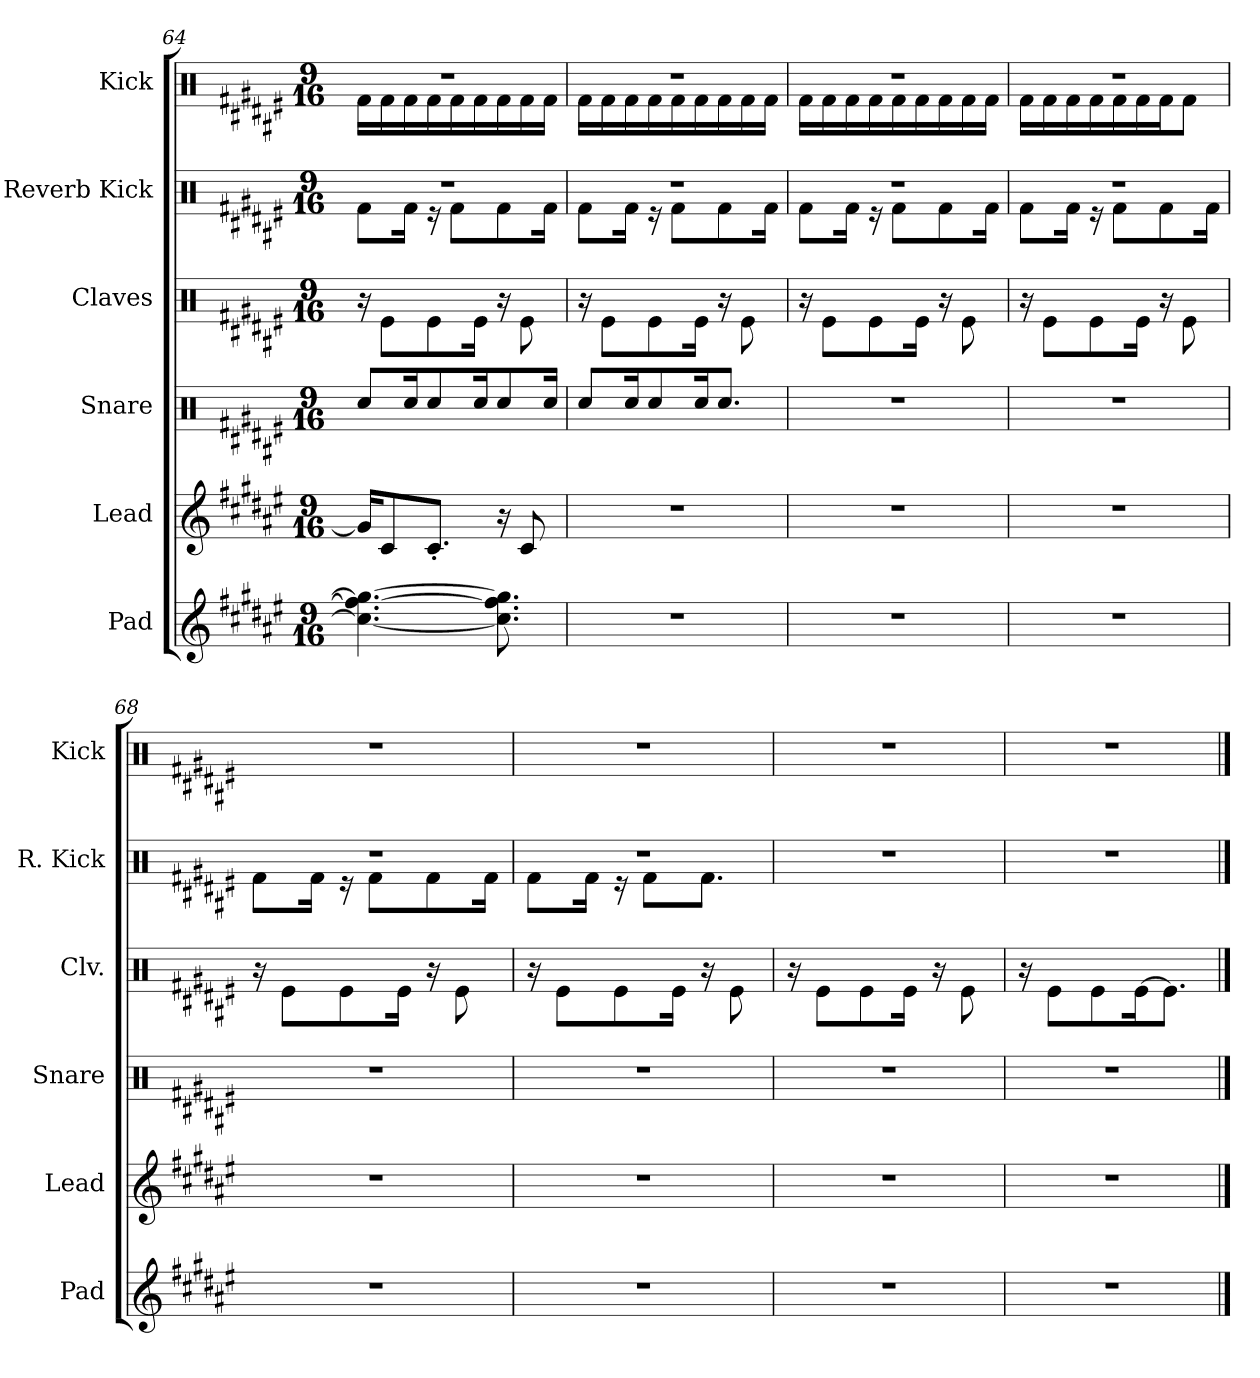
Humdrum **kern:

**kern	**kern	**kern	**kern	**kern	**kern
*part6	*part5	*part4	*part3	*part2	*part1
*staff6	*staff5	*staff4	*staff3	*staff2	*staff1
*I"Pad	*I"Lead	*I"Snare	*I"Claves	*I"Reverb Kick	*I"Kick
*I'Pad	*I'Lead	*I'Snare	*I'Clv.	*I'R. Kick	*I'Kick
*clefG2	*clefG2	*clefX	*clefX	*clefX	*clefX
*k[f#c#g#d#a#e#]	*k[f#c#g#d#a#e#]	*k[f#c#g#d#a#e#]	*k[f#c#g#d#a#e#]	*k[f#c#g#d#a#e#]	*k[f#c#g#d#a#e#]
*M9/16	*M9/16	*M9/16	*M9/16	*M9/16	*M9/16
=64	=64	=64	=64	=64	=64
*	*	*	*	*^	*^
4.cc#\_ 4.ff\_ 4.gg#\_	16g#/KL]	8Rcc/L	16r	16%9r	8Rf\L	16%9r	16Rf\LL
.	8c#/	.	8Re\L	.	.	.	16Rf\
.	.	16Rcc/K	.	.	16Rf\Jk	.	16Rf\
.	8.c#'/J	8Rcc/	8Re\	.	16r	.	16Rf\
.	.	.	.	.	8Rf\L	.	16Rf\
.	.	16Rcc/K	16Re\Jk	.	.	.	16Rf\
8.cc#\] 8.ff\] 8.gg#\]	16r	8Rcc/	16r	.	8Rf\	.	16Rf\
.	8c#/	.	8Re\	.	.	.	16Rf\
.	.	16Rcc/Jk	.	.	16Rf\Jk	.	16Rf\JJ
=65	=65	=65	=65	=65	=65	=65	=65
16%9r	16%9r	8Rcc/L	16r	16%9r	8Rf\L	16%9r	16Rf\LL
.	.	.	8Re\L	.	.	.	16Rf\
.	.	16Rcc/K	.	.	16Rf\Jk	.	16Rf\
.	.	8Rcc/	8Re\	.	16r	.	16Rf\
.	.	.	.	.	8Rf\L	.	16Rf\
.	.	16Rcc/K	16Re\Jk	.	.	.	16Rf\
.	.	8.Rcc/J	16r	.	8Rf\	.	16Rf\
.	.	.	8Re\	.	.	.	16Rf\
.	.	.	.	.	16Rf\Jk	.	16Rf\JJ
=66	=66	=66	=66	=66	=66	=66	=66
16%9r	16%9r	16%9r	16r	16%9r	8Rf\L	16%9r	16Rf\LL
.	.	.	8Re\L	.	.	.	16Rf\
.	.	.	.	.	16Rf\Jk	.	16Rf\
.	.	.	8Re\	.	16r	.	16Rf\
.	.	.	.	.	8Rf\L	.	16Rf\
.	.	.	16Re\Jk	.	.	.	16Rf\
.	.	.	16r	.	8Rf\	.	16Rf\
.	.	.	8Re\	.	.	.	16Rf\
.	.	.	.	.	16Rf\Jk	.	16Rf\JJ
!!LO:LB:g=z	!!
=67	=67	=67	=67	=67	=67	=67	=67
16%9r	16%9r	16%9r	16r	16%9r	8Rf\L	16%9r	16Rf\LL
.	.	.	8Re\L	.	.	.	16Rf\
.	.	.	.	.	16Rf\Jk	.	16Rf\
.	.	.	8Re\	.	16r	.	16Rf\
.	.	.	.	.	8Rf\L	.	16Rf\
.	.	.	16Re\Jk	.	.	.	16Rf\
.	.	.	16r	.	8Rf\	.	16Rf\J
.	.	.	8Re\	.	.	.	8Rf\J
.	.	.	.	.	16Rf\Jk	.	.
*	*	*	*	*	*	*v	*v
=68	=68	=68	=68	=68	=68	=68
16%9r	16%9r	16%9r	16r	16%9r	8Rf\L	16%9r
.	.	.	8Re\L	.	.	.
.	.	.	.	.	16Rf\Jk	.
.	.	.	8Re\	.	16r	.
.	.	.	.	.	8Rf\L	.
.	.	.	16Re\Jk	.	.	.
.	.	.	16r	.	8Rf\	.
.	.	.	8Re\	.	.	.
.	.	.	.	.	16Rf\Jk	.
=69	=69	=69	=69	=69	=69	=69
16%9r	16%9r	16%9r	16r	16%9r	8Rf\L	16%9r
.	.	.	8Re\L	.	.	.
.	.	.	.	.	16Rf\Jk	.
.	.	.	8Re\	.	16r	.
.	.	.	.	.	8Rf\L	.
.	.	.	16Re\Jk	.	.	.
.	.	.	16r	.	8.Rf\J	.
.	.	.	8Re\	.	.	.
*	*	*	*	*v	*v	*
=70	=70	=70	=70	=70	=70
16%9r	16%9r	16%9r	16r	16%9r	16%9r
.	.	.	8Re\L	.	.
.	.	.	8Re\	.	.
.	.	.	16Re\Jk	.	.
.	.	.	16r	.	.
.	.	.	8Re\	.	.
=71	=71	=71	=71	=71	=71
16%9r	16%9r	16%9r	16r	16%9r	16%9r
.	.	.	8Re\L	.	.
.	.	.	8Re\	.	.
.	.	.	[16Re\K	.	.
.	.	.	8.Re\J]	.	.
==	==	==	==	==	==
*-	*-	*-	*-	*-	*-
